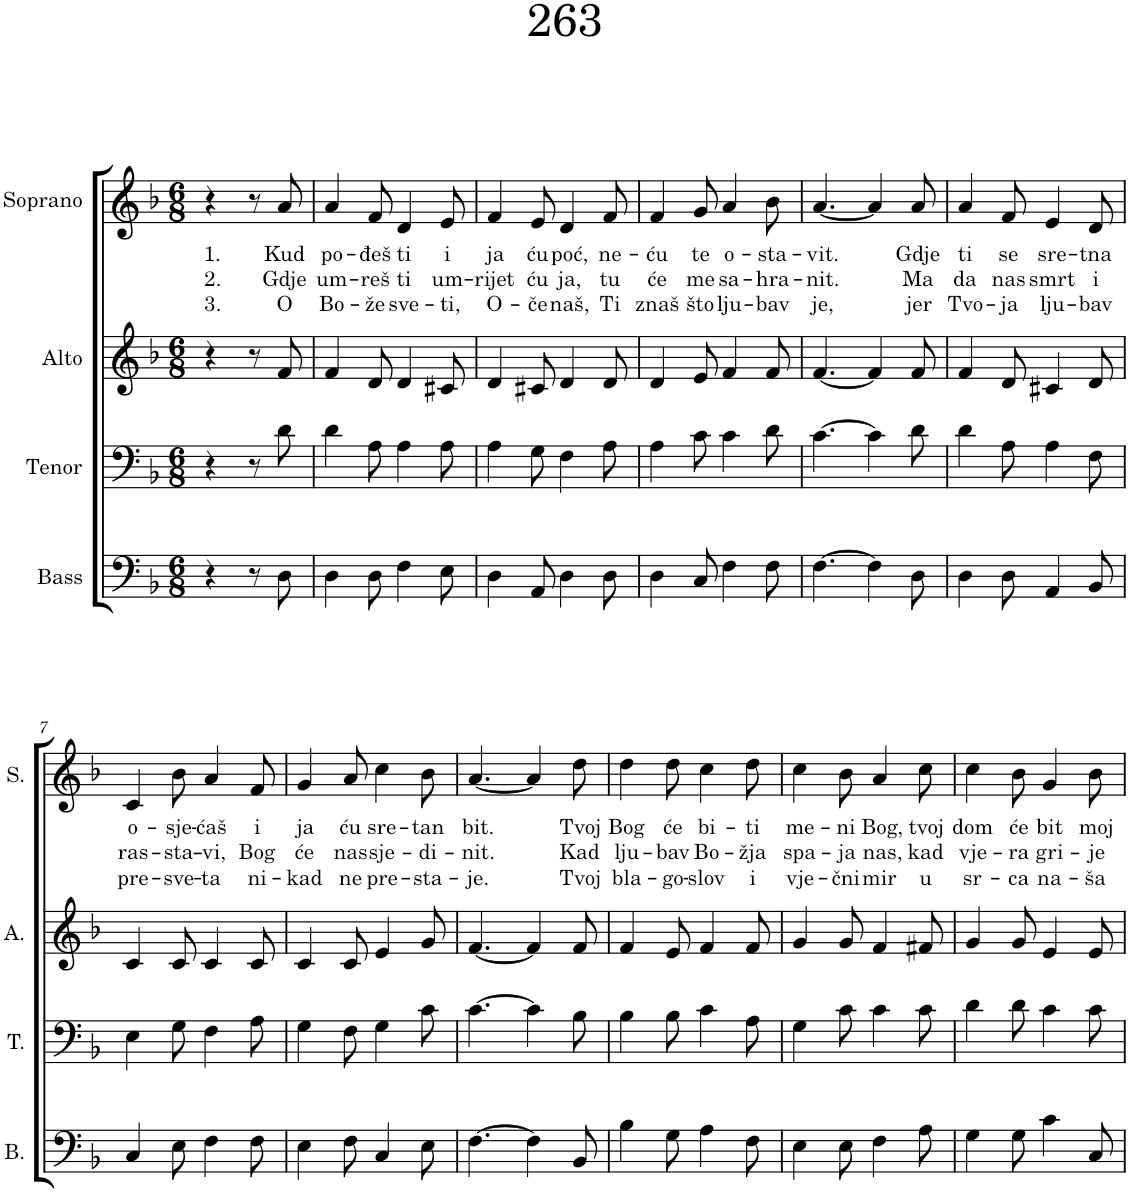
**kern	**kern	**kern	**kern	**text	**text	**text
*part4	*part3	*part2	*part1	*part1	*part1	*part1
*staff4	*staff3	*staff2	*staff1	*staff1	*staff1	*staff1
*I"Bass	*I"Tenor	*I"Alto	*I"Soprano	*	*	*
*I'B.	*I'T.	*I'A.	*I'S.	*	*	*
*clefF4	*clefF4	*clefG2	*clefG2	*	*	*
*k[b-]	*k[b-]	*k[b-]	*k[b-]	*	*	*
*M6/8	*M6/8	*M6/8	*M6/8	*	*	*
=1	=1	=1	=1	=1	=1	=1
!	!	!	!	!LO:LY:b	!LO:LY:b	!LO:LY:b
4r	4r	4r	4r	1.	2.	3.
8r	8r	8r	8r	.	.	.
!	!	!	!	!LO:LY:b	!LO:LY:b	!LO:LY:b
8D\	8d\	8f/	8a/	Kud	Gdje	O
=2	=2	=2	=2	=2	=2	=2
!	!	!	!	!LO:LY:b	!LO:LY:b	!LO:LY:b
4D\	4d\	4f/	4a/	po-	um-	Bo-
!	!	!	!	!LO:LY:b	!LO:LY:b	!LO:LY:b
8D\	8A\	8d/	8f/	-đeš	-reš	-že
!	!	!	!	!LO:LY:b	!LO:LY:b	!LO:LY:b
4F\	4A\	4d/	4d/	ti	ti	sve-
!	!	!	!	!LO:LY:b	!LO:LY:b	!LO:LY:b
8E\	8A\	8c#X/	8e/	i	um-	-ti,
=3	=3	=3	=3	=3	=3	=3
!	!	!	!	!LO:LY:b	!LO:LY:b	!LO:LY:b
4D\	4A\	4d/	4f/	ja	-rijet	O-
!	!	!	!	!LO:LY:b	!LO:LY:b	!LO:LY:b
8AA/	8G\	8c#X/	8e/	ću	ću	-če
!	!	!	!	!LO:LY:b	!LO:LY:b	!LO:LY:b
4D\	4F\	4d/	4d/	poć,	ja,	naš,
!	!	!	!	!LO:LY:b	!LO:LY:b	!LO:LY:b
8D\	8A\	8d/	8f/	ne-	tu	Ti
=4	=4	=4	=4	=4	=4	=4
!	!	!	!	!LO:LY:b	!LO:LY:b	!LO:LY:b
4D\	4A\	4d/	4f/	-ću	će	znaš
!	!	!	!	!LO:LY:b	!LO:LY:b	!LO:LY:b
8C/	8c\	8e/	8g/	te	me	što
!	!	!	!	!LO:LY:b	!LO:LY:b	!LO:LY:b
4F\	4c\	4f/	4a/	o-	sa-	lju-
!	!	!	!	!LO:LY:b	!LO:LY:b	!LO:LY:b
8F\	8d\	8f/	8b-\	-sta-	-hra-	-bav
=5	=5	=5	=5	=5	=5	=5
!	!	!	!	!LO:LY:b	!LO:LY:b	!LO:LY:b
[4.F\	[4.c\	[4.f/	[4.a/	-vit.	-nit.	je,
4F\]	4c\]	4f/]	4a/]	.	.	.
!	!	!	!	!LO:LY:b	!LO:LY:b	!LO:LY:b
8D\	8d\	8f/	8a/	Gdje	Ma	jer
=6	=6	=6	=6	=6	=6	=6
!	!	!	!	!LO:LY:b	!LO:LY:b	!LO:LY:b
4D\	4d\	4f/	4a/	ti	da	Tvo-
!	!	!	!	!LO:LY:b	!LO:LY:b	!LO:LY:b
8D\	8A\	8d/	8f/	se	nas	-ja
!	!	!	!	!LO:LY:b	!LO:LY:b	!LO:LY:b
4AA/	4A\	4c#X/	4e/	sre-	smrt	lju-
!	!	!	!	!LO:LY:b	!LO:LY:b	!LO:LY:b
8BB-/	8F\	8d/	8d/	-tna	i	-bav
!!LO:LB:g=z
=7	=7	=7	=7	=7	=7	=7
!	!	!	!	!LO:LY:b	!LO:LY:b	!LO:LY:b
4C/	4E\	4c/	4c/	o-	ras-	pre-
!	!	!	!	!LO:LY:b	!LO:LY:b	!LO:LY:b
8E\	8G\	8c/	8b-\	sje-	sta-	-sve-
!	!	!	!	!LO:LY:b	!LO:LY:b	!LO:LY:b
4F\	4F\	4c/	4a/	-ćaš	-vi,	-ta
!	!	!	!	!LO:LY:b	!LO:LY:b	!LO:LY:b
8F\	8A\	8c/	8f/	i	Bog	ni-
=8	=8	=8	=8	=8	=8	=8
!	!	!	!	!LO:LY:b	!LO:LY:b	!LO:LY:b
4E\	4G\	4c/	4g/	ja	će	-kad
!	!	!	!	!LO:LY:b	!LO:LY:b	!LO:LY:b
8F\	8F\	8c/	8a/	ću	nas	ne
!	!	!	!	!LO:LY:b	!LO:LY:b	!LO:LY:b
4C/	4G\	4e/	4cc\	sre-	sje-	pre-
!	!	!	!	!LO:LY:b	!LO:LY:b	!LO:LY:b
8E\	8c\	8g/	8b-\	-tan	-di-	-sta-
=9	=9	=9	=9	=9	=9	=9
!	!	!	!	!LO:LY:b	!LO:LY:b	!LO:LY:b
[4.F\	[4.c\	[4.f/	[4.a/	bit.	-nit.	-je.
4F\]	4c\]	4f/]	4a/]	.	.	.
!	!	!	!	!LO:LY:b	!LO:LY:b	!LO:LY:b
8BB-/	8B-\	8f/	8dd\	Tvoj	Kad	Tvoj
=10	=10	=10	=10	=10	=10	=10
!	!	!	!	!LO:LY:b	!LO:LY:b	!LO:LY:b
4B-\	4B-\	4f/	4dd\	Bog	lju-	bla-
!	!	!	!	!LO:LY:b	!LO:LY:b	!LO:LY:b
8G\	8B-\	8e/	8dd\	će	-bav	-go-
!	!	!	!	!LO:LY:b	!LO:LY:b	!LO:LY:b
4A\	4c\	4f/	4cc\	bi-	Bo-	-slov
!	!	!	!	!LO:LY:b	!LO:LY:b	!LO:LY:b
8F\	8A\	8f/	8dd\	-ti	-žja	i
=11	=11	=11	=11	=11	=11	=11
!	!	!	!	!LO:LY:b	!LO:LY:b	!LO:LY:b
4E\	4G\	4g/	4cc\	me-	spa-	vje-
!	!	!	!	!LO:LY:b	!LO:LY:b	!LO:LY:b
8E\	8c\	8g/	8b-\	-ni	-ja	-čni
!	!	!	!	!LO:LY:b	!LO:LY:b	!LO:LY:b
4F\	4c\	4f/	4a/	Bog,	nas,	mir
!	!	!	!	!LO:LY:b	!LO:LY:b	!LO:LY:b
8A\	8c\	8f#X/	8cc\	tvoj	kad	u
=12	=12	=12	=12	=12	=12	=12
!	!	!	!	!LO:LY:b	!LO:LY:b	!LO:LY:b
4G\	4d\	4g/	4cc\	dom	vje-	sr-
!	!	!	!	!LO:LY:b	!LO:LY:b	!LO:LY:b
8G\	8d\	8g/	8b-\	će	-ra	-ca
!	!	!	!	!LO:LY:b	!LO:LY:b	!LO:LY:b
4c\	4c\	4e/	4g/	bit	gri-	na-
!	!	!	!	!LO:LY:b	!LO:LY:b	!LO:LY:b
8C/	8c\	8e/	8b-\	moj	-je	-ša
=	=	=	=	=	=	=
*-	*-	*-	*-	*-	*-	*-
